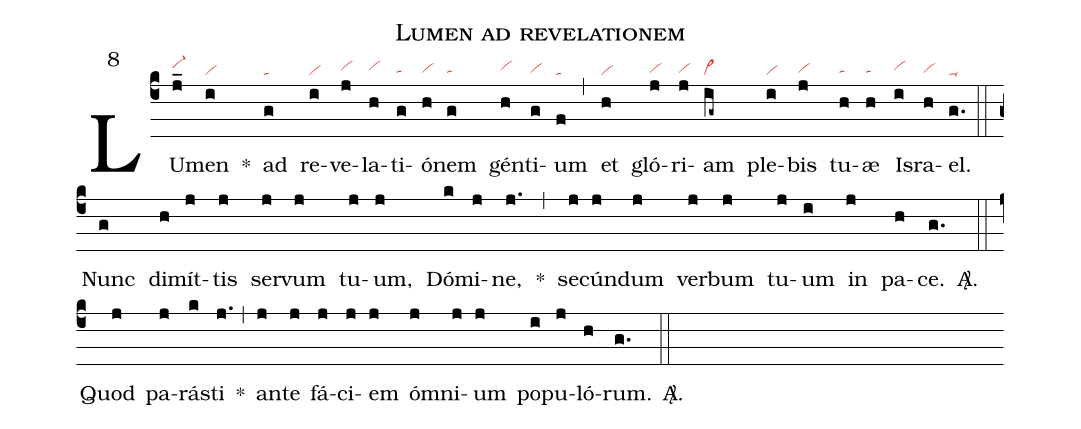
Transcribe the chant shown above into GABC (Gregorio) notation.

name: Lumen ad revelationem;
mode: 8;
nabc-lines: 1;
%%
(c4)
LU(j_|vi-hi)men(i|vi) *()
ad(g|ta) re(i|vi)ve(j|vihh)la(h|vihh)ti(g|tahg)ó(h|vihg)nem(g|tahg) gén(h|vihh)ti(g|vihg)um(f|ta) (,)
et(h|vi) gló(j|vihg)ri(j|vihg)am(ig~|vi>) ple(i|vi)bis(j|vihg) tu(h|tahg)æ(h|tahg) Is(i|vihh)ra(h|vihg)el.(g.|ta-) (::)

Nunc(g) di(h)mít(j)tis(j) ser(j)vum(j) tu(j)um,(j) Dó(k)mi(j)ne,(j.) *(,)
se(j)cún(j)dum(j) ver(j)bum(j) tu(j)um(i) in(j) pa(h)ce.(g.) <sp>A/</sp>.(::)

Quod(j) pa(j)rás(k)ti(j.) *(,)
an(j)te(j) fá(j)ci(j)em(j) óm(j)ni(j)um(j) po(i)pu(j)ló(h)rum.(g.) <sp>A/</sp>.(::)
